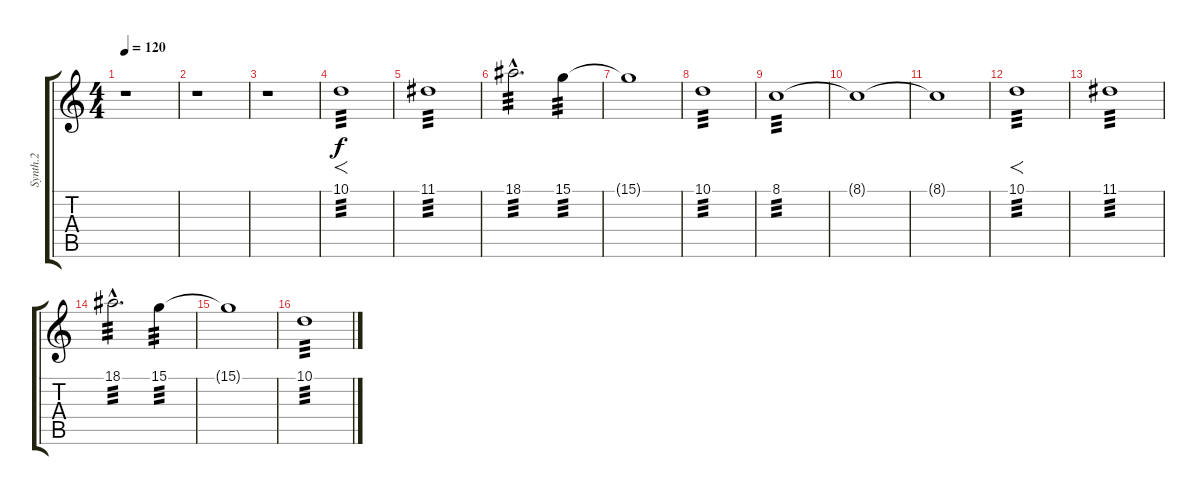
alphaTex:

\track ("Synth.2" "Synth.2") {instrument stringensemble2}
\staff {score tabs}
\tuning (E4 B3 G3 D3 A2 E2) {hide}
\ts (4 4)
\tempo 120
\clef g2
\ks c
r.1{dy f} |
r.1 |
r.1 |
10.1.1{f tp 3} |
11.1.1{tp 3} |
18.1{hac}.2{d tp 3} 15.1.4{tp 3} |
15.1{t}.1 |
10.1.1{tp 3} |
8.1.1{tp 3} |
8.1{t}.1 |
8.1{t}.1 |
10.1.1{f tp 3} |
11.1.1{tp 3} |
18.1{hac}.2{d tp 3} 15.1.4{tp 3} |
15.1{t}.1 |
10.1.1{tp 3}
